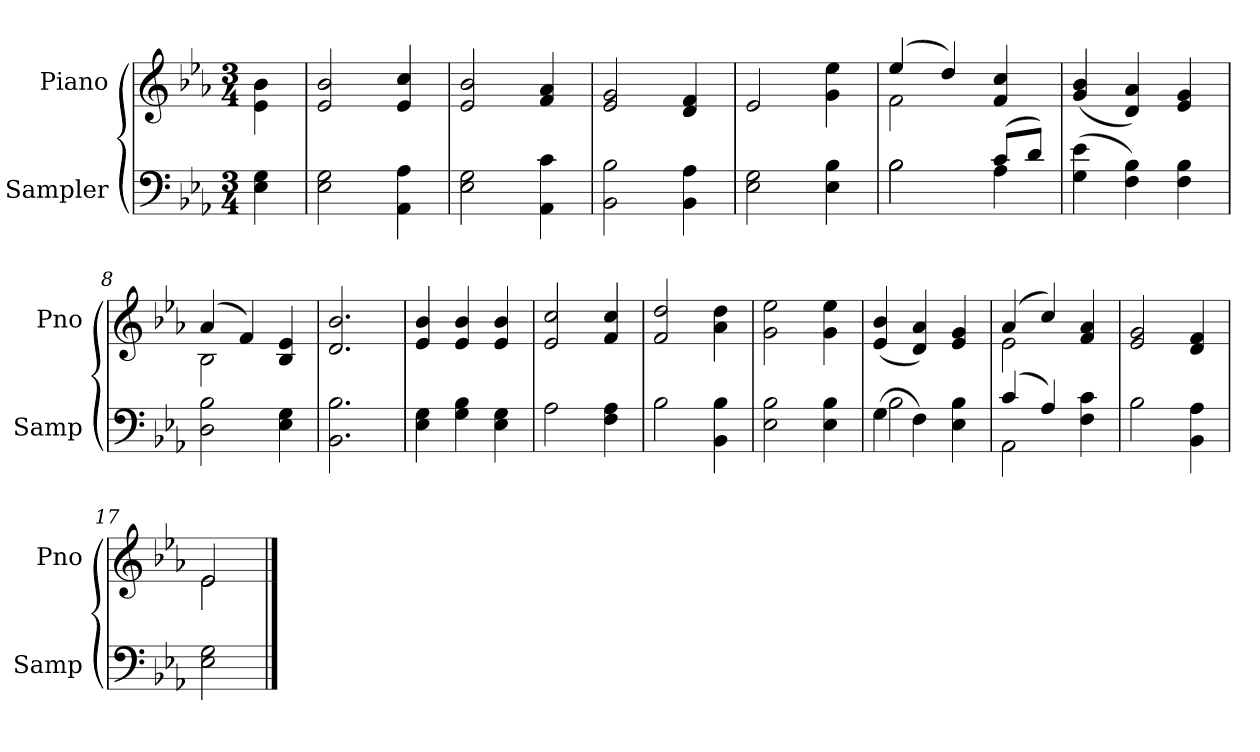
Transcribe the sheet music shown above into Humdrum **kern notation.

**kern	**kern
*part2	*part1
*staff2	*staff1
*I"Sampler	*I"Piano
*I'Samp	*I'Pno
*clefF4	*clefG2
*k[b-e-a-]	*k[b-e-a-]
*E-:	*E-:
*M3/4	*M3/4
=1	=1
4E- 4G	4e-\ 4b-\
=2	=2
2E- 2G	2e- 2b-
4AA- 4A-	4e- 4cc
=3	=3
2E- 2G	2e- 2b-
4AA- 4c	4f 4a-
=4	=4
2BB- 2B-	2e- 2g
4BB- 4A-	4d 4f
=5	=5
2E- 2G	2e-
4E- 4B-	4g 4ee-
=6	=6
*^	*^
2B-\	2B-	(4ee-/	2f
.	.	4dd/)	.
(8c/L	4A-	4f 4cc	4ryy
8d/J)	.	.	.
*v	*v	*	*
*	*v	*v
=7	=7
(4G 4e-	(4g 4b-
4F 4B-)	4d 4a-)
4F 4B-	4e- 4g
=8	=8
*	*^
2D 2B-	(4a-/	2B-
.	4f/)	.
4E- 4G	4B-/ 4e-/	4ryy
*	*v	*v
=9	=9
2.BB- 2.B-	2.d 2.b-
=10	=10
4E- 4G	4e- 4b-
4G 4B-	4e- 4b-
4E- 4G	4e- 4b-
=11	=11
2A-	2e- 2cc
4F 4A-	4f 4cc
=12	=12
2B-	2f 2dd
4BB- 4B-	4a- 4dd
=13	=13
2E- 2B-	2g 2ee-
4E- 4B-	4g 4ee-
=14	=14
*^	*
(4G\	2B-	(4e- 4b-
4F\)	.	4d 4a-)
4E- 4B-	4ryy	4e- 4g
=15	=15	=15
*	*	*^
(4c/	2AA-	(4a-/	2e-
4A-/)	.	4cc/)	.
4F 4c	4ryy	4f 4a-	4ryy
*v	*v	*	*
*	*v	*v
=16	=16
2B-	2e- 2g
4BB- 4A-	4d 4f
=17	=17
*	*^
2E- 2G	2e-/	2e-
*	*v	*v
==	==
*-	*-
